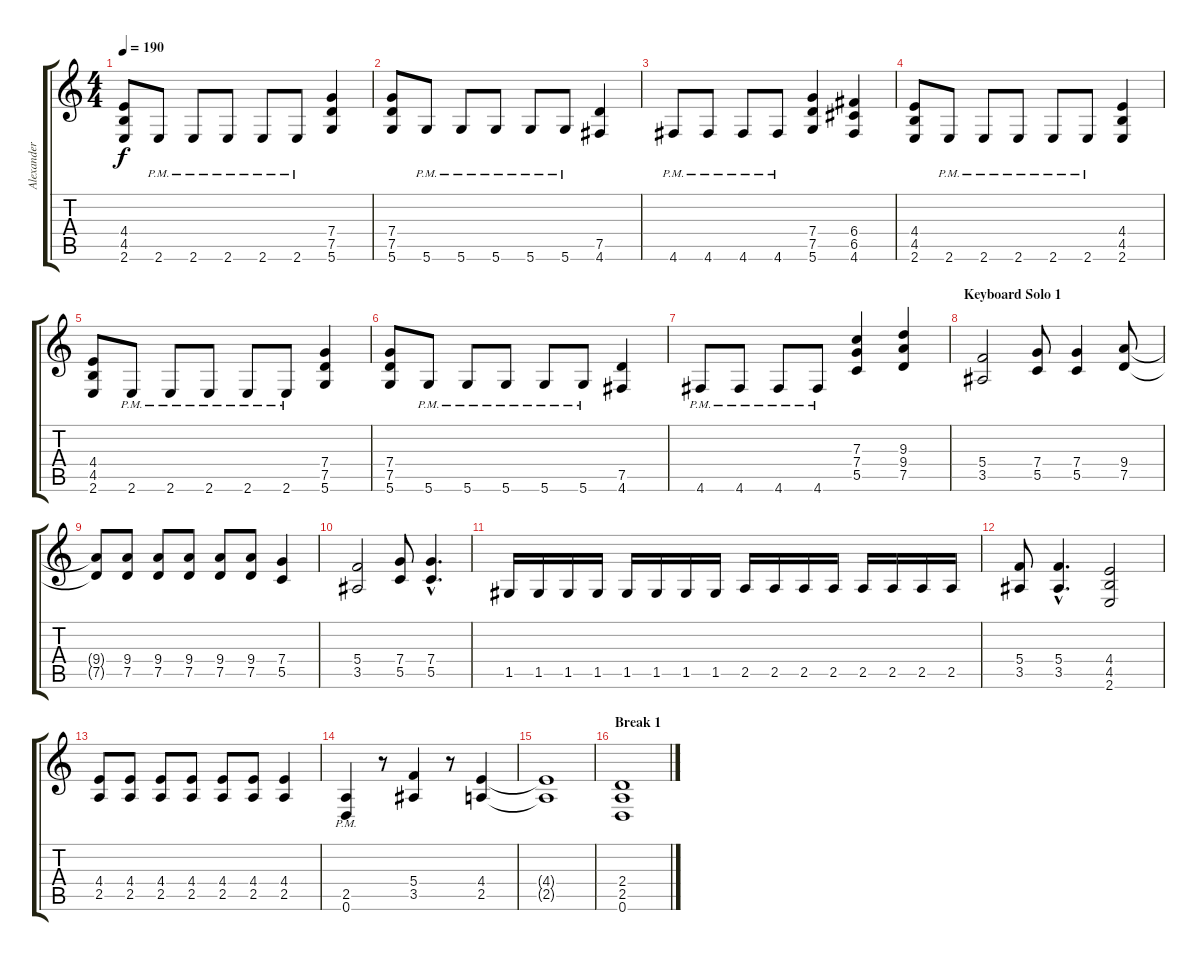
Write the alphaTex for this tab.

\track ("Alexander Kuoppala (Rhythm Guitar)" "Alexander ") {instrument overdrivenguitar}
\staff {score tabs}
\tuning (D4 A3 F3 C3 G2 D2) {hide}
\ts (4 4)
\tempo 190
\clef g2
\ks c
(4.4 4.5 2.6).8{dy f} 2.6{pm}.8 2.6{pm}.8 2.6{pm}.8 2.6{pm}.8 2.6{pm}.8 (7.4 7.5 5.6).4 |
(7.4 7.5 5.6).8 5.6{pm}.8 5.6{pm}.8 5.6{pm}.8 5.6{pm}.8 5.6{pm}.8 (7.5 4.6).4 |
4.6{pm}.8 4.6{pm}.8 4.6{pm}.8 4.6{pm}.8 (7.4 7.5 5.6).4 (6.4 6.5 4.6).4 |
(4.4 4.5 2.6).8 2.6{pm}.8 2.6{pm}.8 2.6{pm}.8 2.6{pm}.8 2.6{pm}.8 (4.4 4.5 2.6).4 |
(4.4 4.5 2.6).8 2.6{pm}.8 2.6{pm}.8 2.6{pm}.8 2.6{pm}.8 2.6{pm}.8 (7.4 7.5 5.6).4 |
(7.4 7.5 5.6).8 5.6{pm}.8 5.6{pm}.8 5.6{pm}.8 5.6{pm}.8 5.6{pm}.8 (7.5 4.6).4 |
4.6{pm}.8 4.6{pm}.8 4.6{pm}.8 4.6{pm}.8 (7.3 7.4 5.5).4 (9.3 9.4 7.5).4 |
\section ("" "Keyboard Solo 1")
(5.4 3.5).2 (7.4 5.5).8 (7.4 5.5).4 (9.4 7.5).8 |
(9.4{t} 7.5{t}).8 (9.4 7.5).8 (9.4 7.5).8 (9.4 7.5).8 (9.4 7.5).8 (9.4 7.5).8 (7.4 5.5).4 |
(5.4 3.5).2 (7.4 5.5).8 (7.4{hac} 5.5{hac}).4{d} |
1.5.16 1.5.16 1.5.16 1.5.16 1.5.16 1.5.16 1.5.16 1.5.16 2.5.16 2.5.16 2.5.16 2.5.16 2.5.16 2.5.16 2.5.16 2.5.16 |
(5.4 3.5).8 (5.4{hac} 3.5{hac}).4{d} (4.4 4.5 2.6).2 |
(4.4 2.5).8 (4.4 2.5).8 (4.4 2.5).8 (4.4 2.5).8 (4.4 2.5).8 (4.4 2.5).8 (4.4 2.5).4 |
(2.5 0.6{pm}).4 r.8 (5.4 3.5).4 r.8 (4.4 2.5).4 |
(4.4{t} 2.5{t}).1 |
\section ("" "Break 1")
(2.4 2.5 0.6).1
